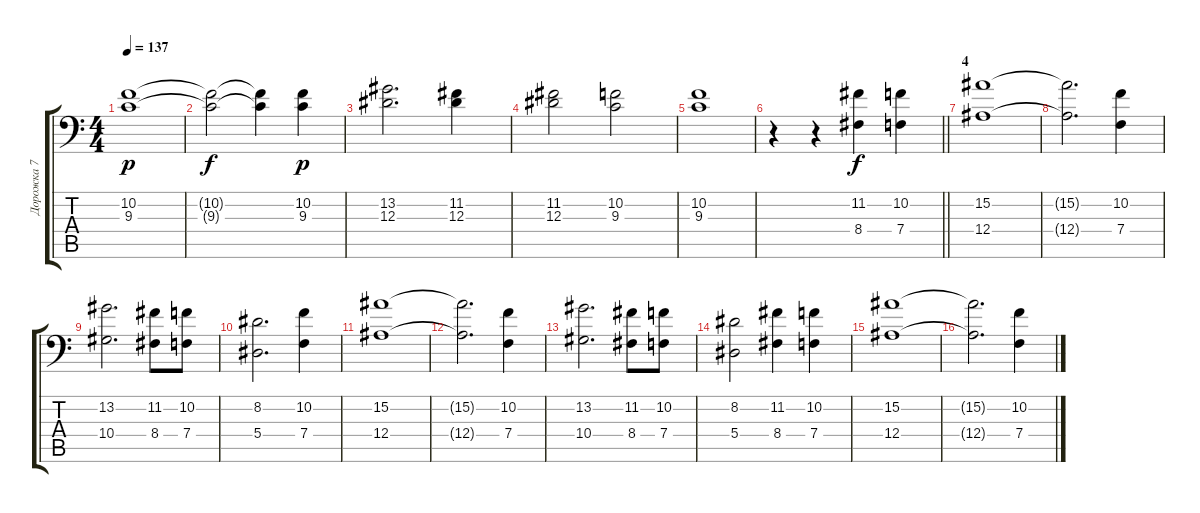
\track ("Дорожка 7" "Дорожка 7") {instrument stringensemble1}
\staff {score tabs}
\tuning (C4 G3 Eb3 Bb2 F2 Bb1) {hide}
\ts (4 4)
\tempo 137
\clef f4
\ks c
(10.2 9.3).1{dy p} |
(10.2{t} 9.3{t}).2{dy f} (10.2{t} 9.3{t}).4 (10.2 9.3).4{dy p} |
(13.2 12.3).2{d} (11.2 12.3).4 |
(11.2 12.3).2 (10.2 9.3).2 |
(10.2 9.3).1 |
\barLineRight lightlight
r.4 r.4 (11.2 8.4).4{dy f} (10.2 7.4).4 |
\section ("" "4")
(15.2 12.4).1 |
(15.2{t} 12.4{t}).2{d} (10.2 7.4).4 |
(13.2 10.4).2{d} (11.2 8.4).8 (10.2 7.4).8 |
(8.2 5.4).2{d} (10.2 7.4).4 |
(15.2 12.4).1 |
(15.2{t} 12.4{t}).2{d} (10.2 7.4).4 |
(13.2 10.4).2{d} (11.2 8.4).8 (10.2 7.4).8 |
(8.2 5.4).2 (11.2 8.4).4 (10.2 7.4).4 |
(15.2 12.4).1 |
(15.2{t} 12.4{t}).2{d} (10.2 7.4).4
